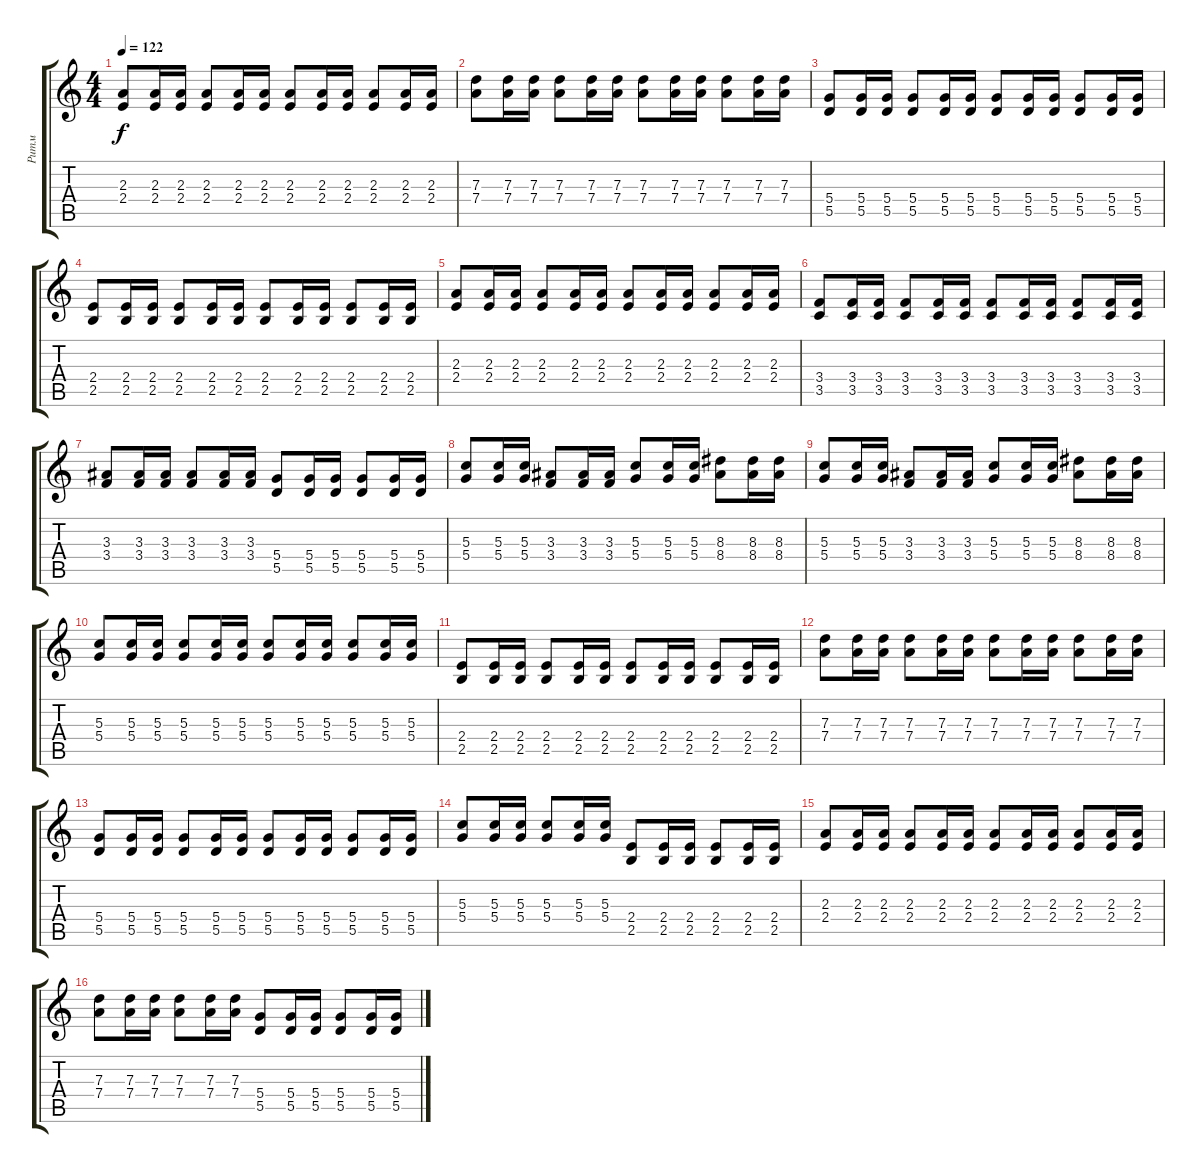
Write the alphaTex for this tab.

\track ("Ритм" "Ритм") {instrument overdrivenguitar}
\staff {score tabs}
\tuning (E4 B3 G3 D3 A2 E2) {hide}
\ts (4 4)
\tempo 122
\clef g2
\ks c
(2.3 2.4).8{dy f} (2.3 2.4).16 (2.3 2.4).16 (2.3 2.4).8 (2.3 2.4).16 (2.3 2.4).16 (2.3 2.4).8 (2.3 2.4).16 (2.3 2.4).16 (2.3 2.4).8 (2.3 2.4).16 (2.3 2.4).16 |
(7.3 7.4).8 (7.3 7.4).16 (7.3 7.4).16 (7.3 7.4).8 (7.3 7.4).16 (7.3 7.4).16 (7.3 7.4).8 (7.3 7.4).16 (7.3 7.4).16 (7.3 7.4).8 (7.3 7.4).16 (7.3 7.4).16 |
(5.4 5.5).8 (5.4 5.5).16 (5.4 5.5).16 (5.4 5.5).8 (5.4 5.5).16 (5.4 5.5).16 (5.4 5.5).8 (5.4 5.5).16 (5.4 5.5).16 (5.4 5.5).8 (5.4 5.5).16 (5.4 5.5).16 |
(2.4 2.5).8 (2.4 2.5).16 (2.4 2.5).16 (2.4 2.5).8 (2.4 2.5).16 (2.4 2.5).16 (2.4 2.5).8 (2.4 2.5).16 (2.4 2.5).16 (2.4 2.5).8 (2.4 2.5).16 (2.4 2.5).16 |
(2.3 2.4).8 (2.3 2.4).16 (2.3 2.4).16 (2.3 2.4).8 (2.3 2.4).16 (2.3 2.4).16 (2.3 2.4).8 (2.3 2.4).16 (2.3 2.4).16 (2.3 2.4).8 (2.3 2.4).16 (2.3 2.4).16 |
(3.4 3.5).8 (3.4 3.5).16 (3.4 3.5).16 (3.4 3.5).8 (3.4 3.5).16 (3.4 3.5).16 (3.4 3.5).8 (3.4 3.5).16 (3.4 3.5).16 (3.4 3.5).8 (3.4 3.5).16 (3.4 3.5).16 |
(3.3 3.4).8 (3.3 3.4).16 (3.3 3.4).16 (3.3 3.4).8 (3.3 3.4).16 (3.3 3.4).16 (5.4 5.5).8 (5.4 5.5).16 (5.4 5.5).16 (5.4 5.5).8 (5.4 5.5).16 (5.4 5.5).16 |
(5.3 5.4).8 (5.3 5.4).16 (5.3 5.4).16 (3.3 3.4).8 (3.3 3.4).16 (3.3 3.4).16 (5.3 5.4).8 (5.3 5.4).16 (5.3 5.4).16 (8.3 8.4).8 (8.3 8.4).16 (8.3 8.4).16 |
(5.3 5.4).8 (5.3 5.4).16 (5.3 5.4).16 (3.3 3.4).8 (3.3 3.4).16 (3.3 3.4).16 (5.3 5.4).8 (5.3 5.4).16 (5.3 5.4).16 (8.3 8.4).8 (8.3 8.4).16 (8.3 8.4).16 |
(5.3 5.4).8 (5.3 5.4).16 (5.3 5.4).16 (5.3 5.4).8 (5.3 5.4).16 (5.3 5.4).16 (5.3 5.4).8 (5.3 5.4).16 (5.3 5.4).16 (5.3 5.4).8 (5.3 5.4).16 (5.3 5.4).16 |
(2.4 2.5).8 (2.4 2.5).16 (2.4 2.5).16 (2.4 2.5).8 (2.4 2.5).16 (2.4 2.5).16 (2.4 2.5).8 (2.4 2.5).16 (2.4 2.5).16 (2.4 2.5).8 (2.4 2.5).16 (2.4 2.5).16 |
(7.3 7.4).8 (7.3 7.4).16 (7.3 7.4).16 (7.3 7.4).8 (7.3 7.4).16 (7.3 7.4).16 (7.3 7.4).8 (7.3 7.4).16 (7.3 7.4).16 (7.3 7.4).8 (7.3 7.4).16 (7.3 7.4).16 |
(5.4 5.5).8 (5.4 5.5).16 (5.4 5.5).16 (5.4 5.5).8 (5.4 5.5).16 (5.4 5.5).16 (5.4 5.5).8 (5.4 5.5).16 (5.4 5.5).16 (5.4 5.5).8 (5.4 5.5).16 (5.4 5.5).16 |
(5.3 5.4).8 (5.3 5.4).16 (5.3 5.4).16 (5.3 5.4).8 (5.3 5.4).16 (5.3 5.4).16 (2.4 2.5).8 (2.4 2.5).16 (2.4 2.5).16 (2.4 2.5).8 (2.4 2.5).16 (2.4 2.5).16 |
(2.3 2.4).8 (2.3 2.4).16 (2.3 2.4).16 (2.3 2.4).8 (2.3 2.4).16 (2.3 2.4).16 (2.3 2.4).8 (2.3 2.4).16 (2.3 2.4).16 (2.3 2.4).8 (2.3 2.4).16 (2.3 2.4).16 |
(7.3 7.4).8 (7.3 7.4).16 (7.3 7.4).16 (7.3 7.4).8 (7.3 7.4).16 (7.3 7.4).16 (5.4 5.5).8 (5.4 5.5).16 (5.4 5.5).16 (5.4 5.5).8 (5.4 5.5).16 (5.4 5.5).16
